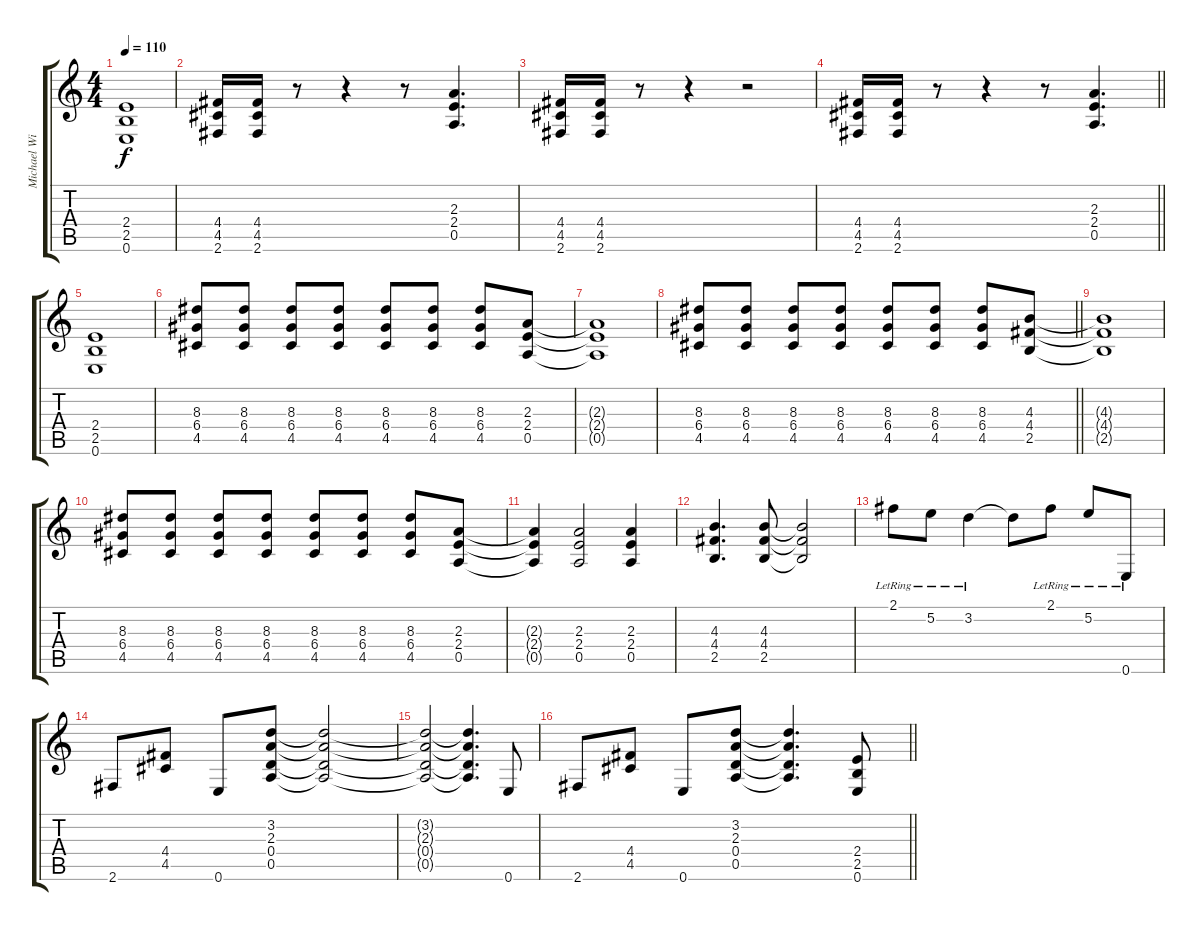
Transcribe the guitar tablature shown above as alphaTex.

\track ("Michael Wilton (Rhythm Guitar)" "Michael Wi") {instrument distortionguitar}
\staff {score tabs}
\tuning (E4 B3 G3 D3 A2 E2) {hide}
\ts (4 4)
\tempo 110
\clef g2
\ks c
(2.4 2.5 0.6).1{dy f} |
(4.4 4.5 2.6).16 (4.4 4.5 2.6).16 r.8 r.4 r.8 (2.3 2.4 0.5).4{d} |
(4.4 4.5 2.6).16 (4.4 4.5 2.6).16 r.8 r.4 r.2 |
\barLineRight lightlight
(4.4 4.5 2.6).16 (4.4 4.5 2.6).16 r.8 r.4 r.8 (2.3 2.4 0.5).4{d} |
(2.4 2.5 0.6).1 |
(8.3 6.4 4.5).8 (8.3 6.4 4.5).8 (8.3 6.4 4.5).8 (8.3 6.4 4.5).8 (8.3 6.4 4.5).8 (8.3 6.4 4.5).8 (8.3 6.4 4.5).8 (2.3 2.4 0.5).8 |
(2.3{t} 2.4{t} 0.5{t}).1 |
\barLineRight lightlight
(8.3 6.4 4.5).8 (8.3 6.4 4.5).8 (8.3 6.4 4.5).8 (8.3 6.4 4.5).8 (8.3 6.4 4.5).8 (8.3 6.4 4.5).8 (8.3 6.4 4.5).8 (4.3 4.4 2.5).8 |
(4.3{t} 4.4{t} 2.5{t}).1 |
(8.3 6.4 4.5).8 (8.3 6.4 4.5).8 (8.3 6.4 4.5).8 (8.3 6.4 4.5).8 (8.3 6.4 4.5).8 (8.3 6.4 4.5).8 (8.3 6.4 4.5).8 (2.3 2.4 0.5).8 |
(2.3{t} 2.4{t} 0.5{t}).4 (2.3 2.4 0.5).2 (2.3 2.4 0.5).4 |
(4.3 4.4 2.5).4{d} (4.3 4.4 2.5).8 (4.3{t} 4.4{t} 2.5{t}).2 |
2.1{lr}.8{instrument electricguitarclean} 5.2{lr}.8 3.2{lr}.4 3.2{t}.8 2.1{lr}.8 5.2{lr}.8 0.6{lr}.8{instrument distortionguitar} |
2.6.8 (4.4 4.5).8 0.6.8 (3.2 2.3 0.4 0.5).8 (3.2{t} 2.3{t} 0.4{t} 0.5{t}).2 |
(3.2{t} 2.3{t} 0.4{t} 0.5{t}).2 (3.2{t} 2.3{t} 0.4{t} 0.5{t}).4{d} 0.6.8 |
\barLineRight lightlight
2.6.8 (4.4 4.5).8 0.6.8 (3.2 2.3 0.4 0.5).8 (3.2{t} 2.3{t} 0.4{t} 0.5{t}).4{d} (2.4 2.5 0.6).8
